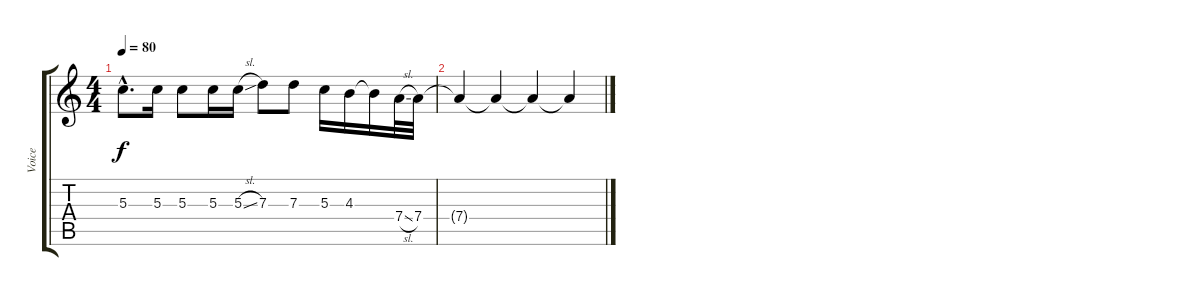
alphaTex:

\track ("Voice" "Voice") {instrument acousticguitarnylon}
\staff {score tabs}
\tuning (E4 B3 G3 D3 A2 E2) {hide}
\ts (4 4)
\tempo 80
\clef g2
\ks c
5.3{hac}.8{d dy f} 5.3.16 5.3.8 5.3.16 5.3{sl}.16 7.3.8 7.3.8 5.3.16 4.3.16 4.3{t}.16 7.4{sl}.32 7.4.32 |
7.4{t}.4 7.4{t}.4 7.4{t}.4 7.4{t}.4
